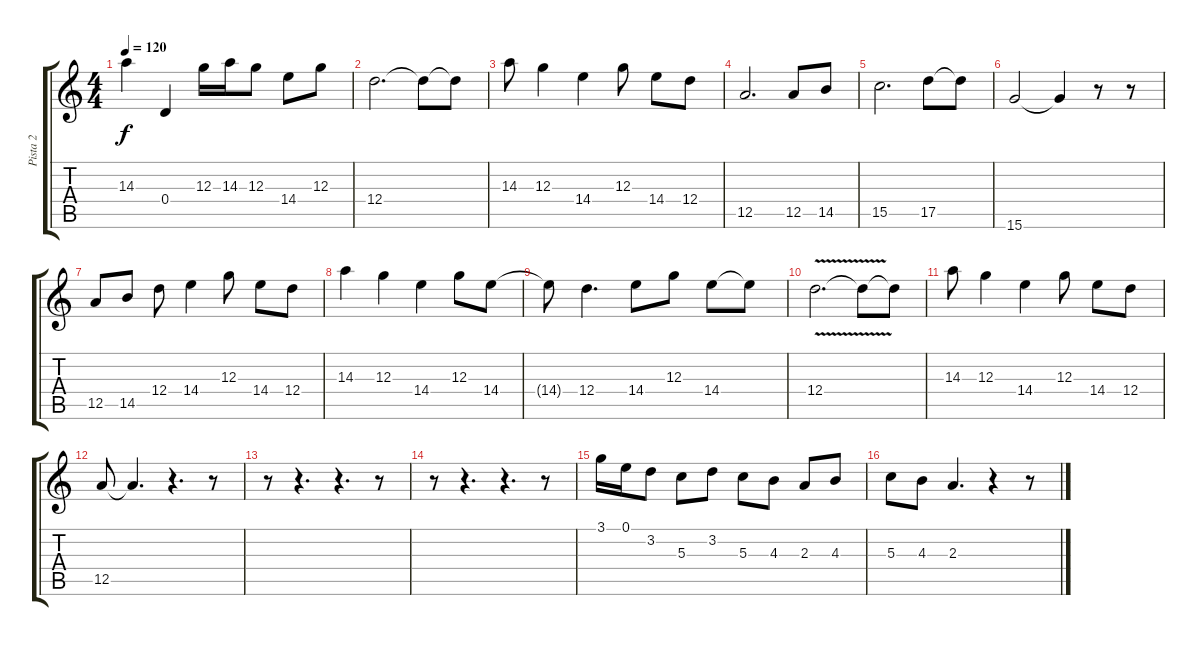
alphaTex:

\track ("Pista 2" "Pista 2") {instrument overdrivenguitar}
\staff {score tabs}
\tuning (E4 B3 G3 D3 A2 E2) {hide}
\ts (4 4)
\tempo 120
\clef g2
\ks c
14.3.4{dy f} 0.4.4 12.3.16 14.3.16 12.3.8 14.4.8 12.3.8 |
12.4.2{d} 12.4{t}.8 12.4{t}.8 |
14.3.8 12.3.4 14.4.4 12.3.8 14.4.8 12.4.8 |
12.5.2{d} 12.5.8 14.5.8 |
15.5.2{d} 17.5.8 17.5{t}.8 |
15.6.2 15.6{t}.4 r.8 r.8 |
12.5.8 14.5.8 12.4.8 14.4.4 12.3.8 14.4.8 12.4.8 |
14.3.4 12.3.4 14.4.4 12.3.8 14.4.8 |
14.4{t}.8 12.4.4{d} 14.4.8 12.3.8 14.4.8 14.4{t}.8 |
12.4{v}.2{d} 12.4{t}.8 12.4{t}.8 |
14.3.8 12.3.4 14.4.4 12.3.8 14.4.8 12.4.8 |
12.5.8 12.5{t}.4{d} r.4{d} r.8 |
r.8 r.4{d} r.4{d} r.8 |
r.8 r.4{d} r.4{d} r.8 |
3.1.16 0.1.16 3.2.8 5.3.8 3.2.8 5.3.8 4.3.8 2.3.8 4.3.8 |
5.3.8 4.3.8 2.3.4{d} r.4 r.8
